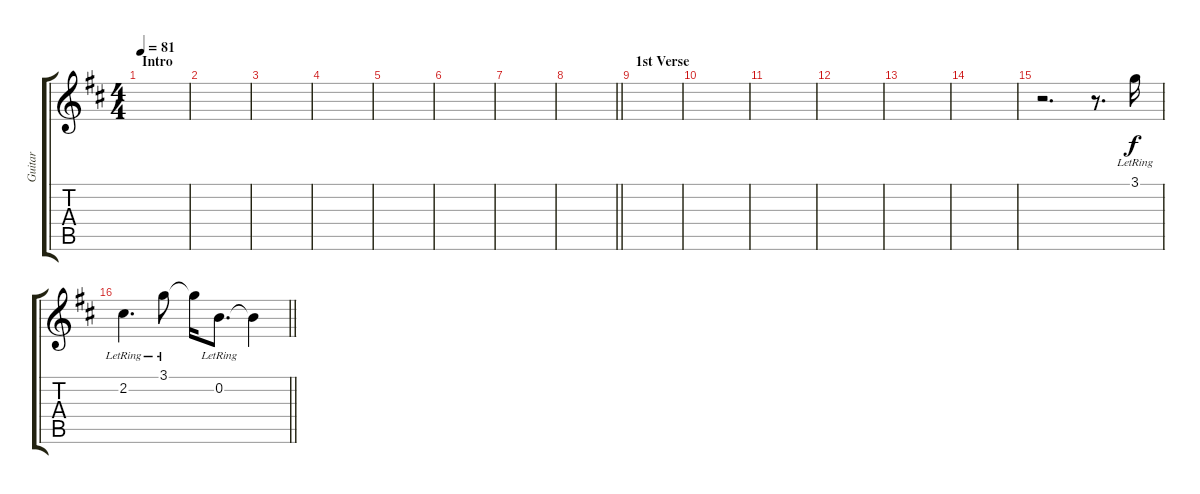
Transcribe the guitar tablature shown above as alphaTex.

\track ("Guitar" "Guitar") {instrument electricguitarclean}
\staff {score tabs}
\tuning (E4 B3 G3 D3 A2 E2) {hide}
\ts (4 4)
\section ("" "Intro")
\tempo 81
\clef g2
\ks d
|
|
|
|
|
|
|
\barLineRight lightlight
|
\section ("" "1st Verse")
|
|
|
|
|
|
r.2{d} r.8{d} 3.1{lr}.16 |
\barLineRight lightlight
2.2{lr}.4{d} 3.1{lr}.8 3.1{t}.16 0.2{lr}.8{d} 0.2{t}.4{dy f}
